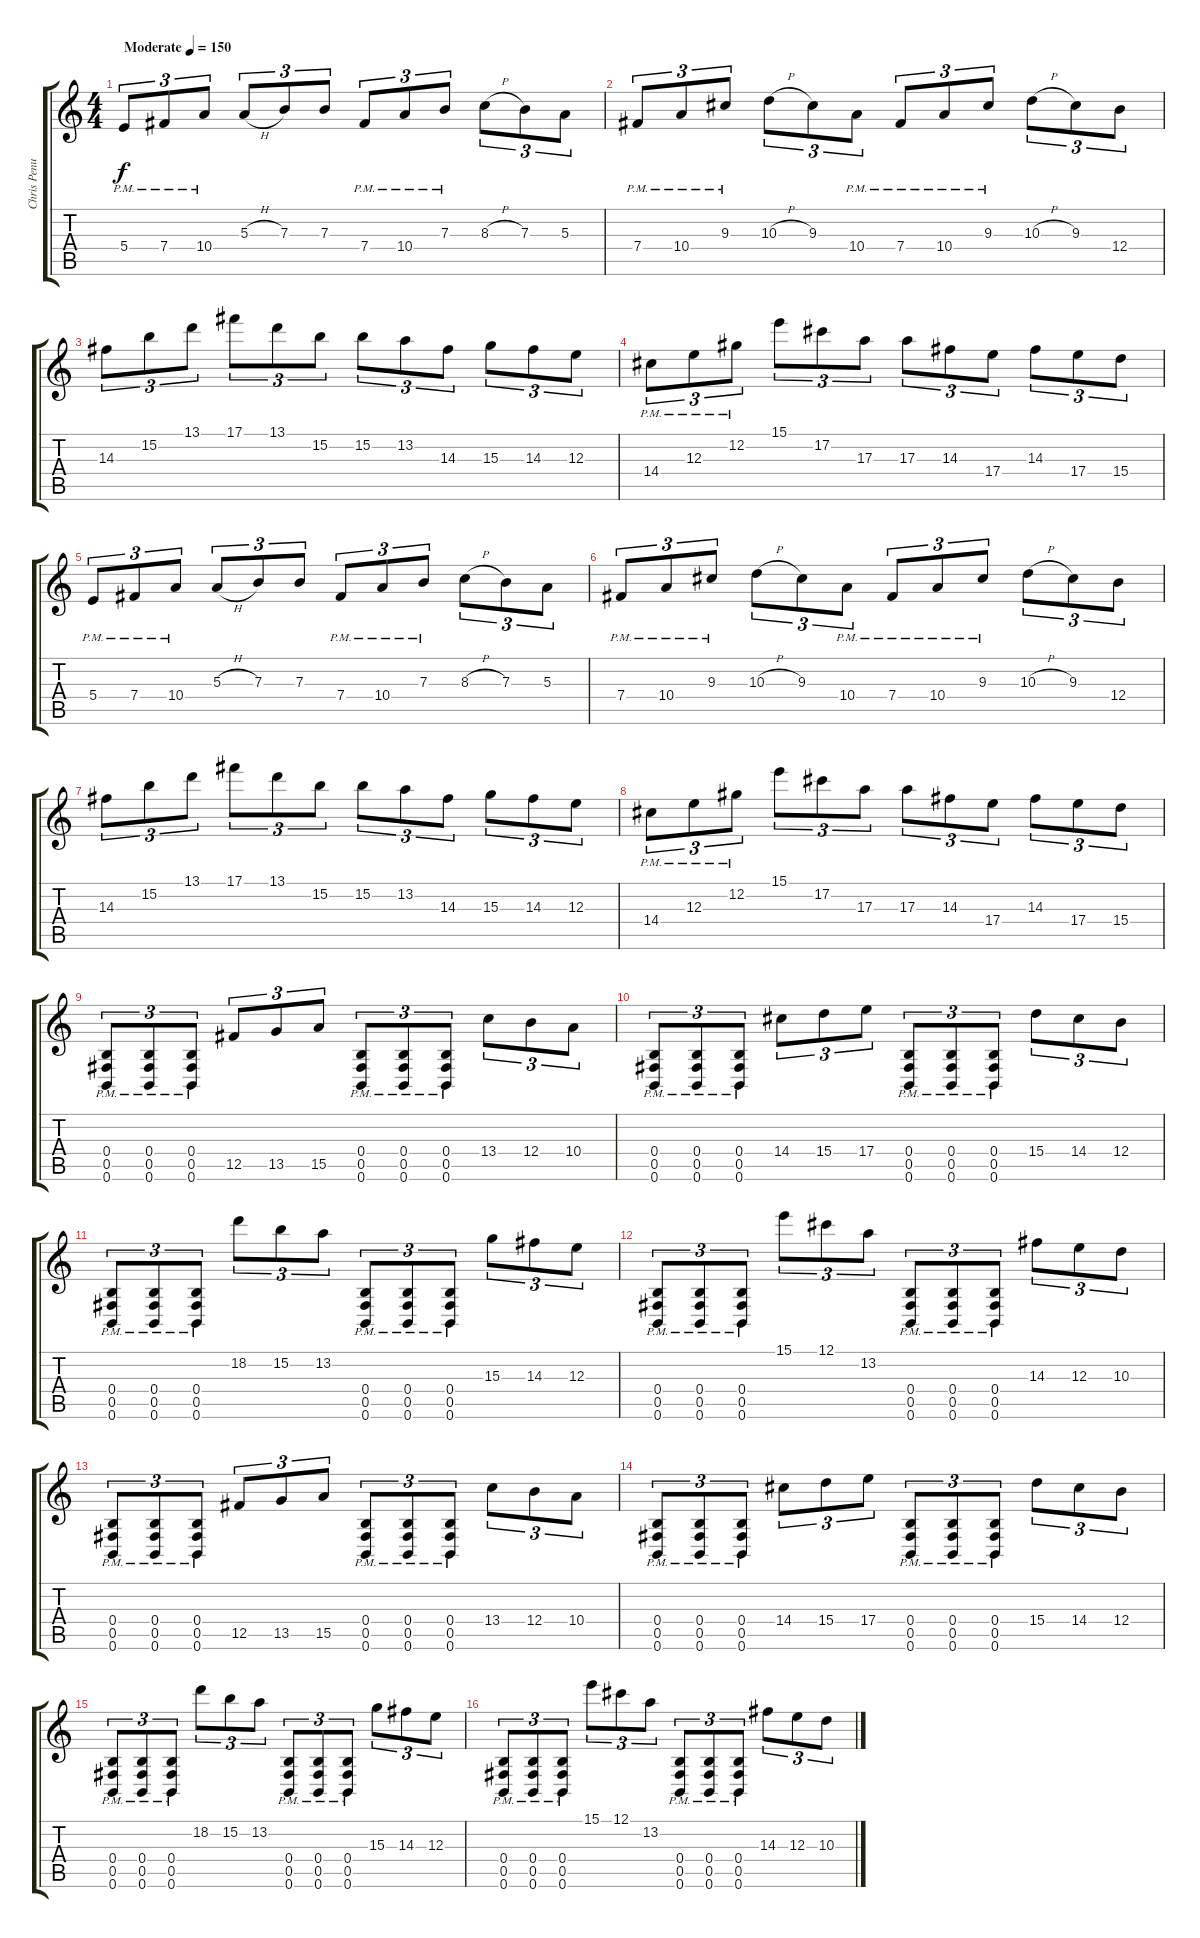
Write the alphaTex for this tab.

\track ("Chris Penuel (Guitar)" "Chris Penu") {instrument distortionguitar}
\staff {score tabs}
\tuning (Db4 Ab3 E3 B2 Gb2 B1) {hide}
\ts (4 4)
\tempo (150 "Moderate")
\clef g2
\ks c
5.4{pm}.8{tu (3 2) dy f instrument distortionguitar} 7.4{pm}.8{tu (3 2)} 10.4{pm}.8{tu (3 2)} 5.3{h}.8{tu (3 2)} 7.3.8{tu (3 2)} 7.3.8{tu (3 2)} 7.4{pm}.8{tu (3 2)} 10.4{pm}.8{tu (3 2)} 7.3{pm}.8{tu (3 2)} 8.3{h}.8{tu (3 2)} 7.3.8{tu (3 2)} 5.3.8{tu (3 2)} |
7.4{pm}.8{tu (3 2)} 10.4{pm}.8{tu (3 2)} 9.3{pm}.8{tu (3 2)} 10.3{h}.8{tu (3 2)} 9.3.8{tu (3 2)} 10.4{pm}.8{tu (3 2)} 7.4{pm}.8{tu (3 2)} 10.4{pm}.8{tu (3 2)} 9.3{pm}.8{tu (3 2)} 10.3{h}.8{tu (3 2)} 9.3.8{tu (3 2)} 12.4.8{tu (3 2)} |
14.3.8{tu (3 2)} 15.2.8{tu (3 2)} 13.1.8{tu (3 2)} 17.1.8{tu (3 2)} 13.1.8{tu (3 2)} 15.2.8{tu (3 2)} 15.2.8{tu (3 2)} 13.2.8{tu (3 2)} 14.3.8{tu (3 2)} 15.3.8{tu (3 2)} 14.3.8{tu (3 2)} 12.3.8{tu (3 2)} |
14.4{pm}.8{tu (3 2)} 12.3{pm}.8{tu (3 2)} 12.2{pm}.8{tu (3 2)} 15.1.8{tu (3 2)} 17.2.8{tu (3 2)} 17.3.8{tu (3 2)} 17.3.8{tu (3 2)} 14.3.8{tu (3 2)} 17.4.8{tu (3 2)} 14.3.8{tu (3 2)} 17.4.8{tu (3 2)} 15.4.8{tu (3 2)} |
5.4{pm}.8{tu (3 2)} 7.4{pm}.8{tu (3 2)} 10.4{pm}.8{tu (3 2)} 5.3{h}.8{tu (3 2)} 7.3.8{tu (3 2)} 7.3.8{tu (3 2)} 7.4{pm}.8{tu (3 2)} 10.4{pm}.8{tu (3 2)} 7.3{pm}.8{tu (3 2)} 8.3{h}.8{tu (3 2)} 7.3.8{tu (3 2)} 5.3.8{tu (3 2)} |
7.4{pm}.8{tu (3 2)} 10.4{pm}.8{tu (3 2)} 9.3{pm}.8{tu (3 2)} 10.3{h}.8{tu (3 2)} 9.3.8{tu (3 2)} 10.4{pm}.8{tu (3 2)} 7.4{pm}.8{tu (3 2)} 10.4{pm}.8{tu (3 2)} 9.3{pm}.8{tu (3 2)} 10.3{h}.8{tu (3 2)} 9.3.8{tu (3 2)} 12.4.8{tu (3 2)} |
14.3.8{tu (3 2)} 15.2.8{tu (3 2)} 13.1.8{tu (3 2)} 17.1.8{tu (3 2)} 13.1.8{tu (3 2)} 15.2.8{tu (3 2)} 15.2.8{tu (3 2)} 13.2.8{tu (3 2)} 14.3.8{tu (3 2)} 15.3.8{tu (3 2)} 14.3.8{tu (3 2)} 12.3.8{tu (3 2)} |
14.4{pm}.8{tu (3 2)} 12.3{pm}.8{tu (3 2)} 12.2{pm}.8{tu (3 2)} 15.1.8{tu (3 2)} 17.2.8{tu (3 2)} 17.3.8{tu (3 2)} 17.3.8{tu (3 2)} 14.3.8{tu (3 2)} 17.4.8{tu (3 2)} 14.3.8{tu (3 2)} 17.4.8{tu (3 2)} 15.4.8{tu (3 2)} |
(0.4{pm} 0.5{pm} 0.6{pm}).8{tu (3 2)} (0.4{pm} 0.5{pm} 0.6{pm}).8{tu (3 2)} (0.4{pm} 0.5{pm} 0.6{pm}).8{tu (3 2)} 12.5.8{tu (3 2)} 13.5.8{tu (3 2)} 15.5.8{tu (3 2)} (0.4{pm} 0.5{pm} 0.6{pm}).8{tu (3 2)} (0.4{pm} 0.5{pm} 0.6{pm}).8{tu (3 2)} (0.4{pm} 0.5{pm} 0.6{pm}).8{tu (3 2)} 13.4.8{tu (3 2)} 12.4.8{tu (3 2)} 10.4.8{tu (3 2)} |
(0.4{pm} 0.5{pm} 0.6{pm}).8{tu (3 2)} (0.4{pm} 0.5{pm} 0.6{pm}).8{tu (3 2)} (0.4{pm} 0.5{pm} 0.6{pm}).8{tu (3 2)} 14.4.8{tu (3 2)} 15.4.8{tu (3 2)} 17.4.8{tu (3 2)} (0.4{pm} 0.5{pm} 0.6{pm}).8{tu (3 2)} (0.4{pm} 0.5{pm} 0.6{pm}).8{tu (3 2)} (0.4{pm} 0.5{pm} 0.6{pm}).8{tu (3 2)} 15.4.8{tu (3 2)} 14.4.8{tu (3 2)} 12.4.8{tu (3 2)} |
(0.4{pm} 0.5{pm} 0.6{pm}).8{tu (3 2)} (0.4{pm} 0.5{pm} 0.6{pm}).8{tu (3 2)} (0.4{pm} 0.5{pm} 0.6{pm}).8{tu (3 2)} 18.2.8{tu (3 2)} 15.2.8{tu (3 2)} 13.2.8{tu (3 2)} (0.4{pm} 0.5{pm} 0.6{pm}).8{tu (3 2)} (0.4{pm} 0.5{pm} 0.6{pm}).8{tu (3 2)} (0.4{pm} 0.5{pm} 0.6{pm}).8{tu (3 2)} 15.3.8{tu (3 2)} 14.3.8{tu (3 2)} 12.3.8{tu (3 2)} |
(0.4{pm} 0.5{pm} 0.6{pm}).8{tu (3 2)} (0.4{pm} 0.5{pm} 0.6{pm}).8{tu (3 2)} (0.4{pm} 0.5{pm} 0.6{pm}).8{tu (3 2)} 15.1.8{tu (3 2)} 12.1.8{tu (3 2)} 13.2.8{tu (3 2)} (0.4{pm} 0.5{pm} 0.6{pm}).8{tu (3 2)} (0.4{pm} 0.5{pm} 0.6{pm}).8{tu (3 2)} (0.4{pm} 0.5{pm} 0.6{pm}).8{tu (3 2)} 14.3.8{tu (3 2)} 12.3.8{tu (3 2)} 10.3.8{tu (3 2)} |
(0.4{pm} 0.5{pm} 0.6{pm}).8{tu (3 2)} (0.4{pm} 0.5{pm} 0.6{pm}).8{tu (3 2)} (0.4{pm} 0.5{pm} 0.6{pm}).8{tu (3 2)} 12.5.8{tu (3 2)} 13.5.8{tu (3 2)} 15.5.8{tu (3 2)} (0.4{pm} 0.5{pm} 0.6{pm}).8{tu (3 2)} (0.4{pm} 0.5{pm} 0.6{pm}).8{tu (3 2)} (0.4{pm} 0.5{pm} 0.6{pm}).8{tu (3 2)} 13.4.8{tu (3 2)} 12.4.8{tu (3 2)} 10.4.8{tu (3 2)} |
(0.4{pm} 0.5{pm} 0.6{pm}).8{tu (3 2)} (0.4{pm} 0.5{pm} 0.6{pm}).8{tu (3 2)} (0.4{pm} 0.5{pm} 0.6{pm}).8{tu (3 2)} 14.4.8{tu (3 2)} 15.4.8{tu (3 2)} 17.4.8{tu (3 2)} (0.4{pm} 0.5{pm} 0.6{pm}).8{tu (3 2)} (0.4{pm} 0.5{pm} 0.6{pm}).8{tu (3 2)} (0.4{pm} 0.5{pm} 0.6{pm}).8{tu (3 2)} 15.4.8{tu (3 2)} 14.4.8{tu (3 2)} 12.4.8{tu (3 2)} |
(0.4{pm} 0.5{pm} 0.6{pm}).8{tu (3 2)} (0.4{pm} 0.5{pm} 0.6{pm}).8{tu (3 2)} (0.4{pm} 0.5{pm} 0.6{pm}).8{tu (3 2)} 18.2.8{tu (3 2)} 15.2.8{tu (3 2)} 13.2.8{tu (3 2)} (0.4{pm} 0.5{pm} 0.6{pm}).8{tu (3 2)} (0.4{pm} 0.5{pm} 0.6{pm}).8{tu (3 2)} (0.4{pm} 0.5{pm} 0.6{pm}).8{tu (3 2)} 15.3.8{tu (3 2)} 14.3.8{tu (3 2)} 12.3.8{tu (3 2)} |
(0.4{pm} 0.5{pm} 0.6{pm}).8{tu (3 2)} (0.4{pm} 0.5{pm} 0.6{pm}).8{tu (3 2)} (0.4{pm} 0.5{pm} 0.6{pm}).8{tu (3 2)} 15.1.8{tu (3 2)} 12.1.8{tu (3 2)} 13.2.8{tu (3 2)} (0.4{pm} 0.5{pm} 0.6{pm}).8{tu (3 2)} (0.4{pm} 0.5{pm} 0.6{pm}).8{tu (3 2)} (0.4{pm} 0.5{pm} 0.6{pm}).8{tu (3 2)} 14.3.8{tu (3 2)} 12.3.8{tu (3 2)} 10.3.8{tu (3 2)}
